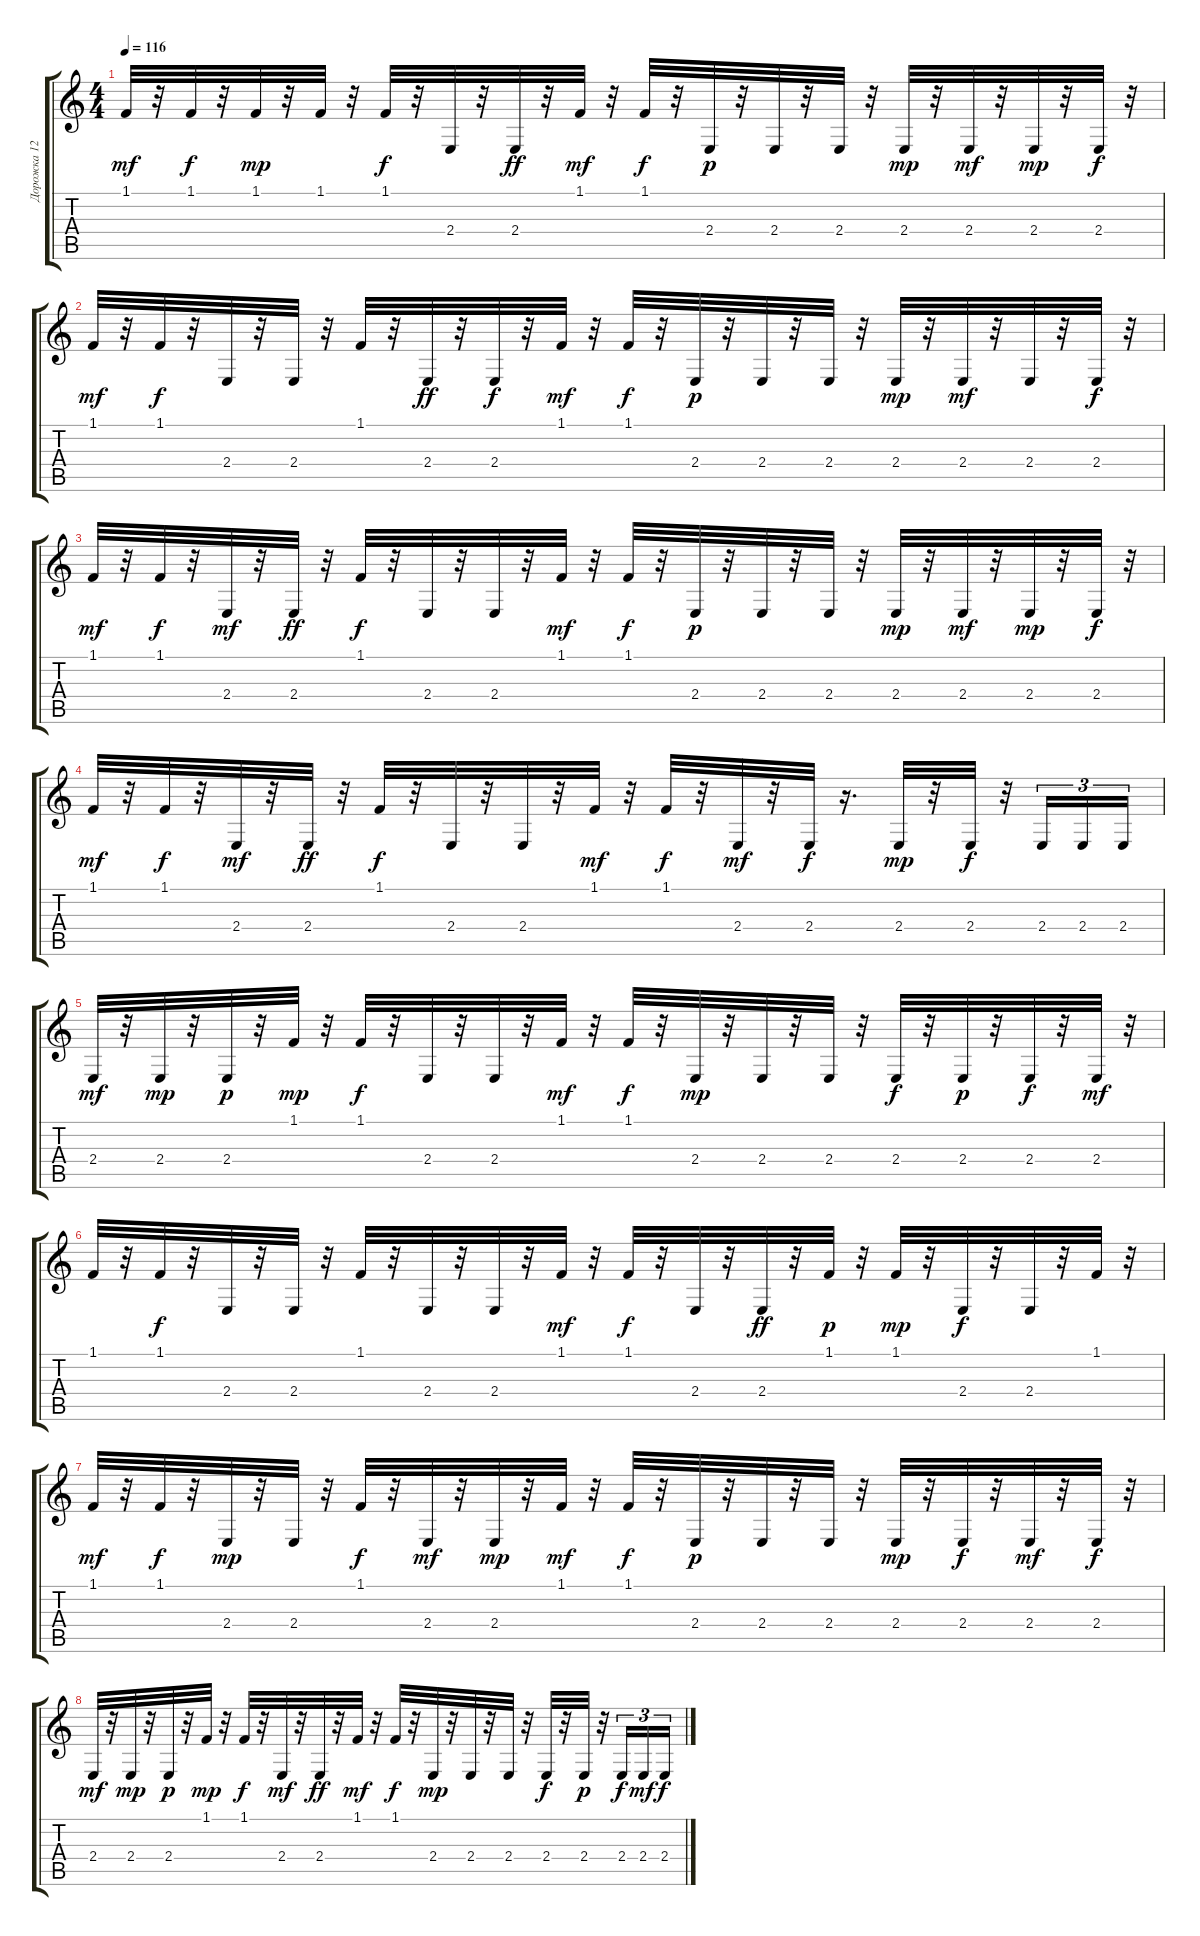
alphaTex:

\track ("Дорожка 12" "Дорожка 12") {instrument guitarfretnoise}
\staff {score tabs}
\tuning (E4 B3 G3 D3 A2 E2) {hide}
\ts (4 4)
\tempo 116
\clef g2
\ks c
1.1.32{dy mf} r.32 1.1.32{dy f} r.32 1.1.32{dy mp} r.32 1.1.32 r.32 1.1.32{dy f} r.32 2.4.32 r.32 2.4.32{dy ff} r.32 1.1.32{dy mf} r.32 1.1.32{dy f} r.32 2.4.32{dy p} r.32 2.4.32 r.32 2.4.32 r.32 2.4.32{dy mp} r.32 2.4.32{dy mf} r.32 2.4.32{dy mp} r.32 2.4.32{dy f} r.32 |
1.1.32{dy mf} r.32 1.1.32{dy f} r.32 2.4.32 r.32 2.4.32 r.32 1.1.32 r.32 2.4.32{dy ff} r.32 2.4.32{dy f} r.32 1.1.32{dy mf} r.32 1.1.32{dy f} r.32 2.4.32{dy p} r.32 2.4.32 r.32 2.4.32 r.32 2.4.32{dy mp} r.32 2.4.32{dy mf} r.32 2.4.32 r.32 2.4.32{dy f} r.32 |
1.1.32{dy mf} r.32 1.1.32{dy f} r.32 2.4.32{dy mf} r.32 2.4.32{dy ff} r.32 1.1.32{dy f} r.32 2.4.32 r.32 2.4.32 r.32 1.1.32{dy mf} r.32 1.1.32{dy f} r.32 2.4.32{dy p} r.32 2.4.32 r.32 2.4.32 r.32 2.4.32{dy mp} r.32 2.4.32{dy mf} r.32 2.4.32{dy mp} r.32 2.4.32{dy f} r.32 |
1.1.32{dy mf} r.32 1.1.32{dy f} r.32 2.4.32{dy mf} r.32 2.4.32{dy ff} r.32 1.1.32{dy f} r.32 2.4.32 r.32 2.4.32 r.32 1.1.32{dy mf} r.32 1.1.32{dy f} r.32 2.4.32{dy mf} r.32 2.4.32{dy f} r.16{d} 2.4.32{dy mp} r.32 2.4.32{dy f} r.32 2.4.16{tu (3 2)} 2.4.16{tu (3 2)} 2.4.16{tu (3 2)} |
2.4.32{dy mf} r.32 2.4.32{dy mp} r.32 2.4.32{dy p} r.32 1.1.32{dy mp} r.32 1.1.32{dy f} r.32 2.4.32 r.32 2.4.32 r.32 1.1.32{dy mf} r.32 1.1.32{dy f} r.32 2.4.32{dy mp} r.32 2.4.32 r.32 2.4.32 r.32 2.4.32{dy f} r.32 2.4.32{dy p} r.32 2.4.32{dy f} r.32 2.4.32{dy mf} r.32 |
1.1.32 r.32 1.1.32{dy f} r.32 2.4.32 r.32 2.4.32 r.32 1.1.32 r.32 2.4.32 r.32 2.4.32 r.32 1.1.32{dy mf} r.32 1.1.32{dy f} r.32 2.4.32 r.32 2.4.32{dy ff} r.32 1.1.32{dy p} r.32 1.1.32{dy mp} r.32 2.4.32{dy f} r.32 2.4.32 r.32 1.1.32 r.32 |
1.1.32{dy mf} r.32 1.1.32{dy f} r.32 2.4.32{dy mp} r.32 2.4.32 r.32 1.1.32{dy f} r.32 2.4.32{dy mf} r.32 2.4.32{dy mp} r.32 1.1.32{dy mf} r.32 1.1.32{dy f} r.32 2.4.32{dy p} r.32 2.4.32 r.32 2.4.32 r.32 2.4.32{dy mp} r.32 2.4.32{dy f} r.32 2.4.32{dy mf} r.32 2.4.32{dy f} r.32 |
2.4.32{dy mf} r.32 2.4.32{dy mp} r.32 2.4.32{dy p} r.32 1.1.32{dy mp} r.32 1.1.32{dy f} r.32 2.4.32{dy mf} r.32 2.4.32{dy ff} r.32 1.1.32{dy mf} r.32 1.1.32{dy f} r.32 2.4.32{dy mp} r.32 2.4.32 r.32 2.4.32 r.32 2.4.32{dy f} r.32 2.4.32{dy p} r.32 2.4.16{tu (3 2) dy f} 2.4.16{tu (3 2) dy mf} 2.4.16{tu (3 2) dy f}
